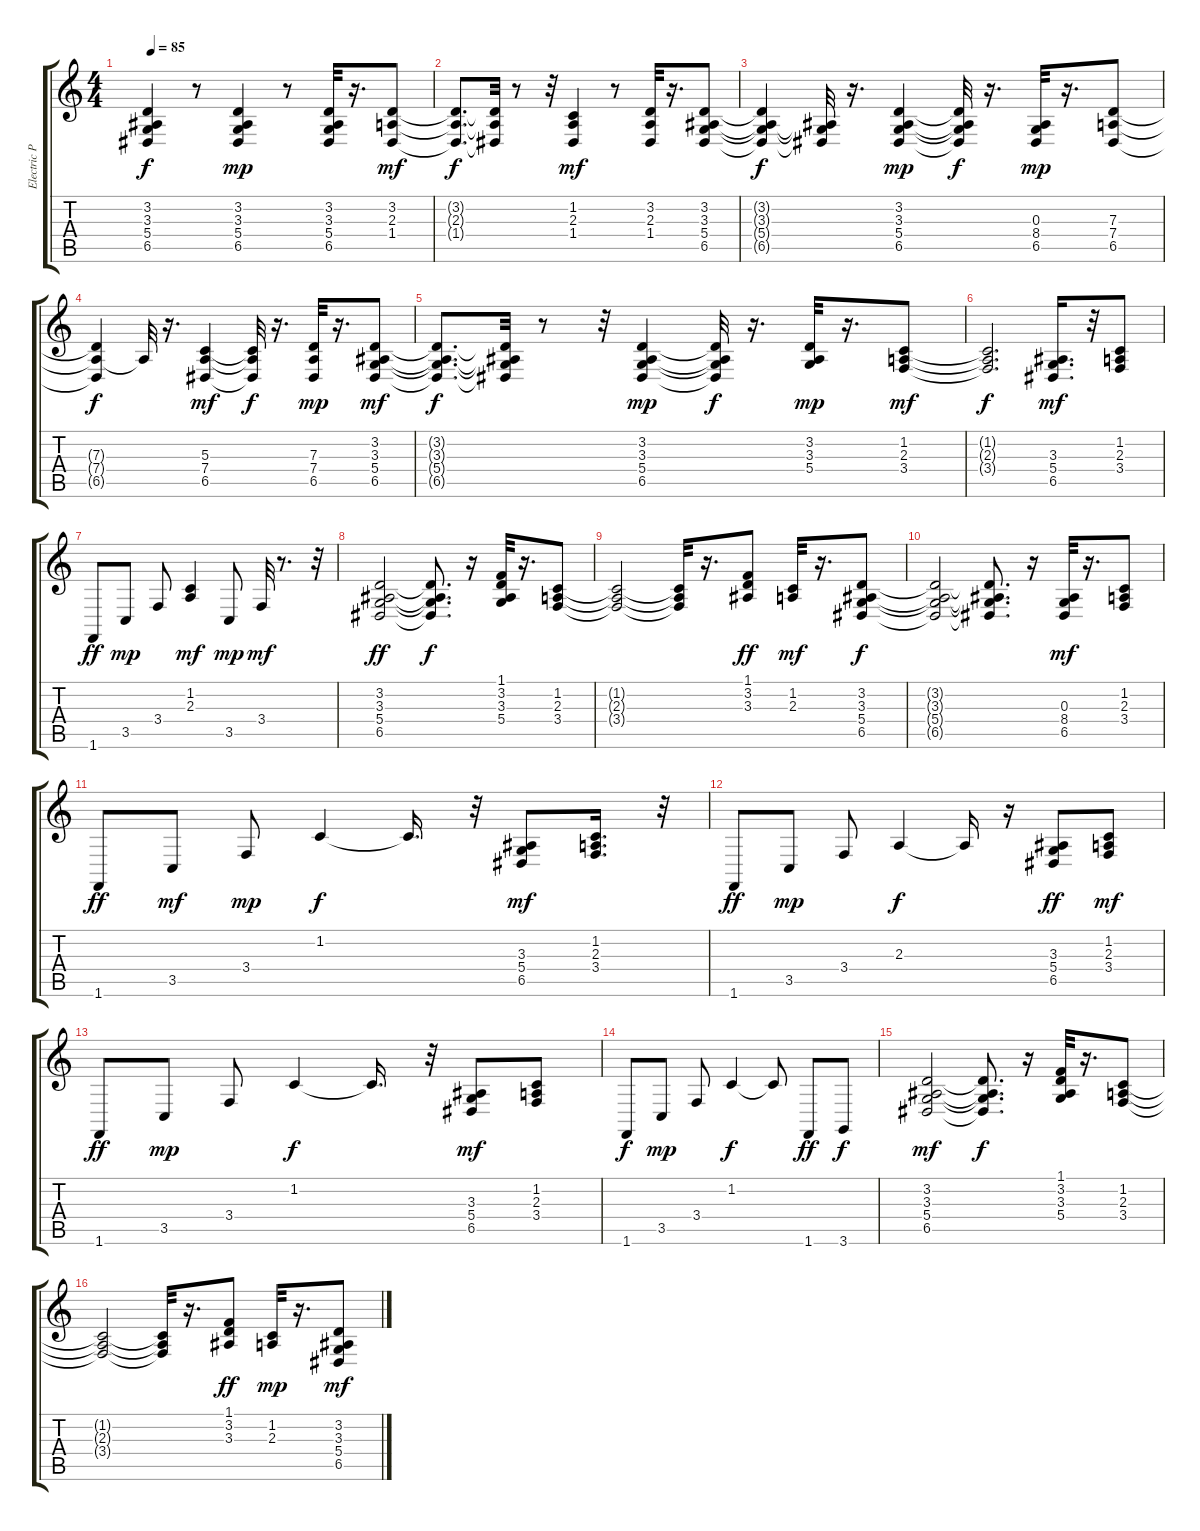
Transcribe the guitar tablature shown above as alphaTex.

\track ("Electric Piano" "Electric P") {instrument electricpiano1}
\staff {score tabs}
\tuning (E4 B3 G3 D3 A2 E2) {hide}
\ts (4 4)
\tempo 85
\clef g2
\ks c
(3.2{t} 3.3{t} 5.4{t} 6.5{t}).4{dy f} r.8 (3.2 3.3 5.4 6.5).4{dy mp} r.8 (3.2 3.3 5.4 6.5).32 r.16{d} (3.2 2.3 1.4).8{dy mf} |
(3.2{t} 2.3{t} 1.4{t}).8{d dy f} (3.2{t} 2.3{t} 1.4{t}).32 r.8 r.32 (1.2 2.3 1.4).4{dy mf} r.8 (3.2 2.3 1.4).32 r.16{d} (3.2 3.3 5.4 6.5).8 |
(3.2{t} 3.3{t} 5.4{t} 6.5{t}).4{dy f} (3.3{t} 5.4{t} 6.5{t}).32 r.16{d} (3.2 3.3 5.4 6.5).4{dy mp} (3.2{t} 3.3{t} 5.4{t} 6.5{t}).32{dy f} r.16{d} (0.3 8.4 6.5).32{dy mp} r.16{d} (7.3 7.4 6.5).8 |
(7.3{t} 7.4{t} 6.5{t}).4{dy f} 7.4{t}.32 r.16{d} (5.3 7.4 6.5).4{dy mf} (5.3{t} 7.4{t} 6.5{t}).32{dy f} r.16{d} (7.3 7.4 6.5).32{dy mp} r.16{d} (3.2 3.3 5.4 6.5).8{dy mf} |
(3.2{t} 3.3{t} 5.4{t} 6.5{t}).8{d dy f} (3.2{t} 3.3{t} 5.4{t} 6.5{t}).32 r.8 r.32 (3.2 3.3 5.4 6.5).4{dy mp} (3.2{t} 3.3{t} 5.4{t} 6.5{t}).32{dy f} r.16{d} (3.2 3.3 5.4).32{dy mp} r.16{d} (1.2 2.3 3.4).8{dy mf} |
(1.2{t} 2.3{t} 3.4{t}).2{d dy f} (3.3 5.4 6.5).16{d dy mf} r.32 (1.2 2.3 3.4).8 |
1.6.8{dy ff} 3.5.8{dy mp} 3.4.8 (1.2 2.3).4{dy mf} 3.5.8{dy mp} 3.4.32{dy mf} r.8{d} r.32 |
(3.2 3.3 5.4 6.5).2{dy ff} (3.2{t} 3.3{t} 5.4{t} 6.5{t}).8{d dy f} r.16 (1.1 3.2 3.3 5.4).32 r.16{d} (1.2 2.3 3.4).8 |
(1.2{t} 2.3{t} 3.4{t}).2 (1.2{t} 2.3{t} 3.4{t}).32 r.16{d} (1.1 3.2 3.3).8{dy ff} (1.2 2.3).32{dy mf} r.16{d} (3.2 3.3 5.4 6.5).8{dy f} |
(3.2{t} 3.3{t} 5.4{t} 6.5{t}).2 (3.2{t} 3.3{t} 5.4{t} 6.5{t}).8{d} r.16 (0.3 8.4 6.5).32{dy mf} r.16{d} (1.2 2.3 3.4).8 |
1.6.8{dy ff} 3.5.8{dy mf} 3.4.8{dy mp} 1.2.4{dy f} 1.2{t}.16{d} r.32 (3.3 5.4 6.5).8{dy mf} (1.2 2.3 3.4).16{d} r.32 |
1.6.8{dy ff} 3.5.8{dy mp} 3.4.8 2.3.4{dy f} 2.3{t}.16 r.16 (3.3 5.4 6.5).8{dy ff} (1.2 2.3 3.4).8{dy mf} |
1.6.8{dy ff} 3.5.8{dy mp} 3.4.8 1.2.4{dy f} 1.2{t}.16{d} r.32 (3.3 5.4 6.5).8{dy mf} (1.2 2.3 3.4).8 |
1.6.8{dy f} 3.5.8{dy mp} 3.4.8 1.2.4{dy f} 1.2{t}.8 1.6.8{dy ff} 3.6.8{dy f} |
(3.2 3.3 5.4 6.5).2{dy mf} (3.2{t} 3.3{t} 5.4{t} 6.5{t}).8{d dy f} r.16 (1.1 3.2 3.3 5.4).32 r.16{d} (1.2 2.3 3.4).8 |
(1.2{t} 2.3{t} 3.4{t}).2 (1.2{t} 2.3{t} 3.4{t}).32 r.16{d} (1.1 3.2 3.3).8{dy ff} (1.2 2.3).32{dy mp} r.16{d} (3.2 3.3 5.4 6.5).8{dy mf}
